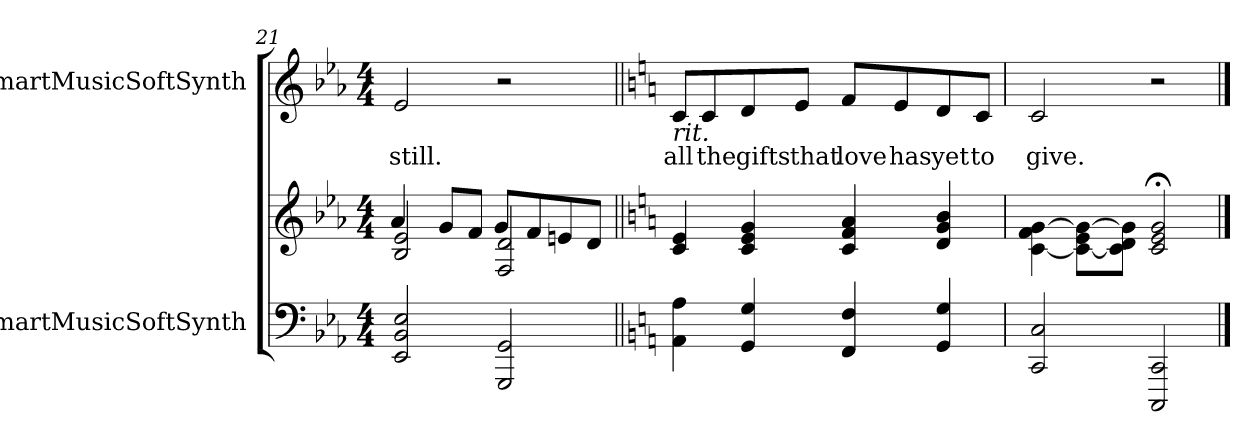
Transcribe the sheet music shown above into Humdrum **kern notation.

**kern	**kern	**kern	**text
*part2	*part2	*part1	*part1
*staff3	*staff2	*staff1	*staff1
*I"SmartMusicSoftSynth	*	*I"SmartMusicSoftSynth	*
*clefF4	*clefG2	*clefG2	*
*k[b-e-a-]	*k[b-e-a-]	*k[b-e-a-]	*
*M4/4	*M4/4	*M4/4	*
=21	=21	=21	=21
*	*^	*	*
!	!	!	!	!LO:LY:b
2EE-/ 2BB-/ 2E-/	2B-/ 2e-/	4a-/	2e-/	still.
.	.	8g/L	.	.
.	.	8f/J	.	.
2GGG/ 2GG/	2F/ 2d/	8g/L	2r	.
.	.	8f/	.	.
.	.	8en/	.	.
.	.	8d/J	.	.
*	*v	*v	*	*
!!LO:LB:g=z
=22||	=22||	=22||	=22||
*k[]	*k[]	*k[]	*
*	*^	*	*
!	!	!	!LO:TX:b:i:t=rit.	!
!	!	!	!	!LO:LY:b
*	*v	*v	*	*
4AA\ 4A\	4c/ 4e/	8c/L	all
!	!	!	!LO:LY:b
.	.	8c/	the
!	!	!	!LO:LY:b
4GG/ 4G/	4c/ 4e/ 4g/	8d/	gifts
!	!	!	!LO:LY:b
.	.	8e/J	that
!	!	!	!LO:LY:b
4FF/ 4F/	4c/ 4f/ 4a/	8f/L	love
!	!	!	!LO:LY:b
.	.	8e/	has
!	!	!	!LO:LY:b
4GG/ 4G/	4d/ 4g/ 4b/	8d/	yet
!	!	!	!LO:LY:b
.	.	8c/J	to
=23	=23	=23	=23
!	!	!	!LO:LY:b
2CC/ 2C/	[4c\ 4f\ [4g\	2c/	give.
.	8c\_ 8e\ 8g\_L	.	.
.	8c\] 8d\ 8g\]J	.	.
2CCC/ 2CC/	2c/;< 2e/;< 2g/;<	2r	.
==	==	==	==
*-	*-	*-	*-
